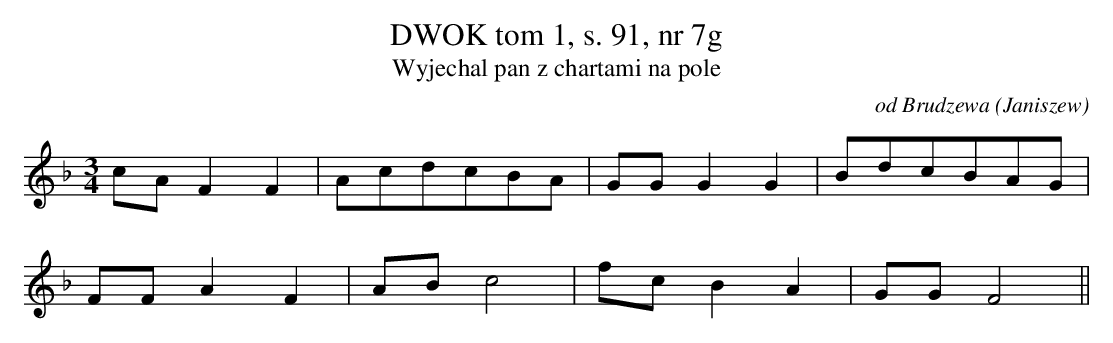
X:1
T:DWOK tom 1, s. 91, nr 7g
T:Wyjechal pan z chartami na pole
O:od Brudzewa (Janiszew)
M:3/4
L:1/8
K:F
cAF2F2 | AcdcBA |GGG2G2 | BdcBAG |
FFA2F2 | ABc4 |fcB2A2 | GGF4||
